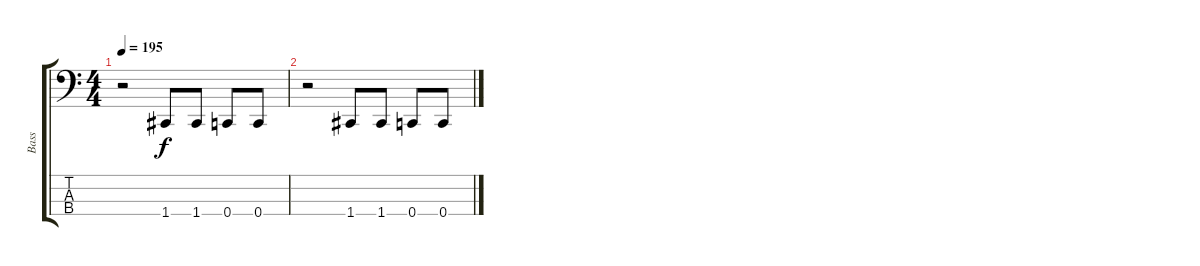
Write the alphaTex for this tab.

\track ("Bass" "Bass") {instrument electricbasspick}
\staff {score tabs}
\tuning (F2 C2 G1 C1) {hide}
\ts (4 4)
\tempo 195
\clef f4
\ks c
r.2{dy f} 1.4.8 1.4.8 0.4.8 0.4.8 |
r.2 1.4.8 1.4.8 0.4.8 0.4.8
